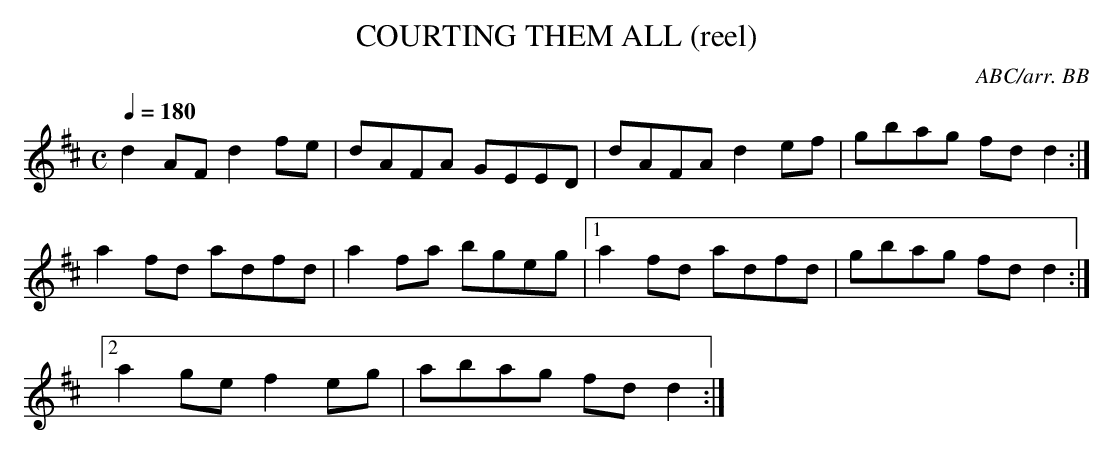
X:1
T:COURTING THEM ALL (reel)
C:ABC/arr. BB
M:C
L:1/8
Q:1/4=180
K:D
d2AF d2fe|dAFA GEED|dAFA d2ef|gbag fdd2:|
a2fd adfd|a2fa bgeg|1 a2fd adfd|gbag fdd2:|
[2 a2ge f2eg|abag fdd2:|
